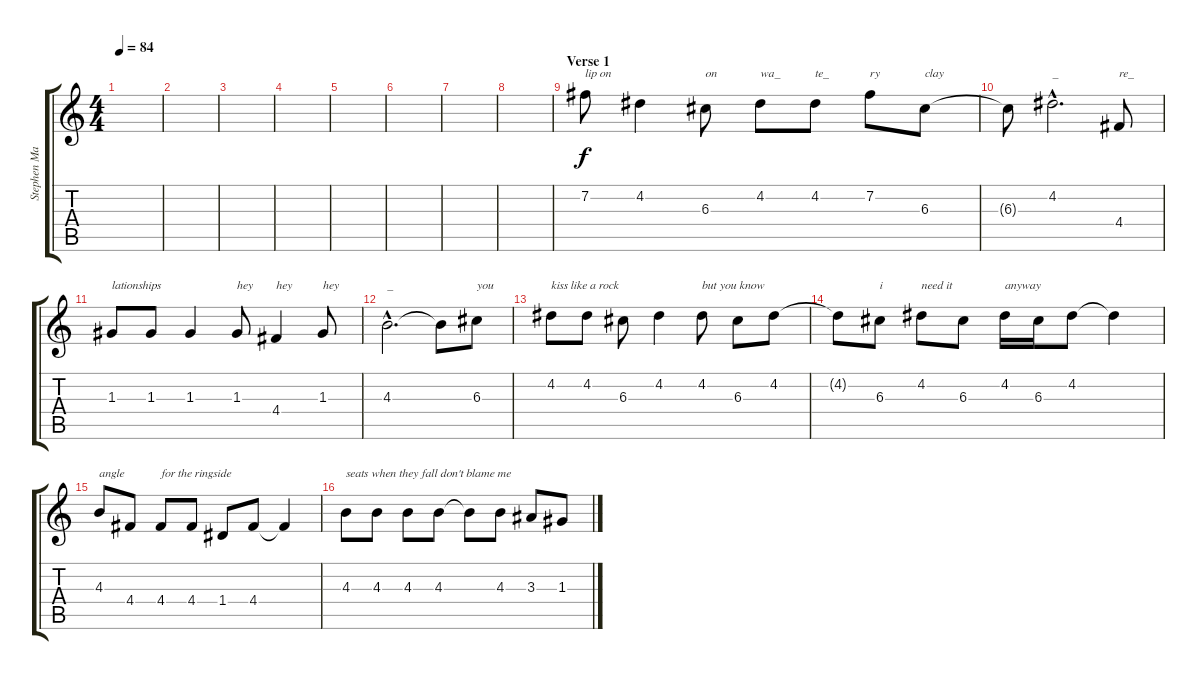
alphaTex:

\track ("Stephen Malkmus" "Stephen Ma") {instrument synthbass1}
\staff {score tabs}
\tuning (E4 B3 G3 D3 A2 E2) {hide}
\ts (4 4)
\tempo 84
\clef g2
\ks c
|
|
|
|
|
|
|
|
\section ("" "Verse 1")
7.2.8{txt "lip on"} 4.2.4 6.3.8{txt "on"} 4.2.8{txt "wa_"} 4.2.8{txt "te_"} 7.2.8{txt "ry"} 6.3.8{txt "clay"} |
6.3{t}.8 4.2{hac}.2{d txt "_"} 4.4.8{txt "re_"} |
1.3.8{txt "lationships"} 1.3.8 1.3.4 1.3.8{txt "hey"} 4.4.4{txt "hey"} 1.3.8{txt "hey"} |
4.3{hac}.2{d txt "_"} 4.3{t}.8 6.3.8{txt "you"} |
4.2.8{txt "kiss like a rock"} 4.2.8 6.3.8 4.2.4 4.2.8{txt "but you know"} 6.3.8 4.2.8 |
4.2{t}.8 6.3.8{txt "i"} 4.2.8{txt "need it "} 6.3.8 4.2.16{txt "anyway"} 6.3.16 4.2.8 4.2{t}.4 |
4.3.8{txt "angle"} 4.4.8 4.4.8{txt "for the ringside"} 4.4.8 1.4.8 4.4.8 4.4{t}.4 |
4.3.8{txt "seats when they fall don't blame me"} 4.3.8 4.3.8 4.3.8 4.3{t}.8 4.3.8 3.3.8 1.3.8
